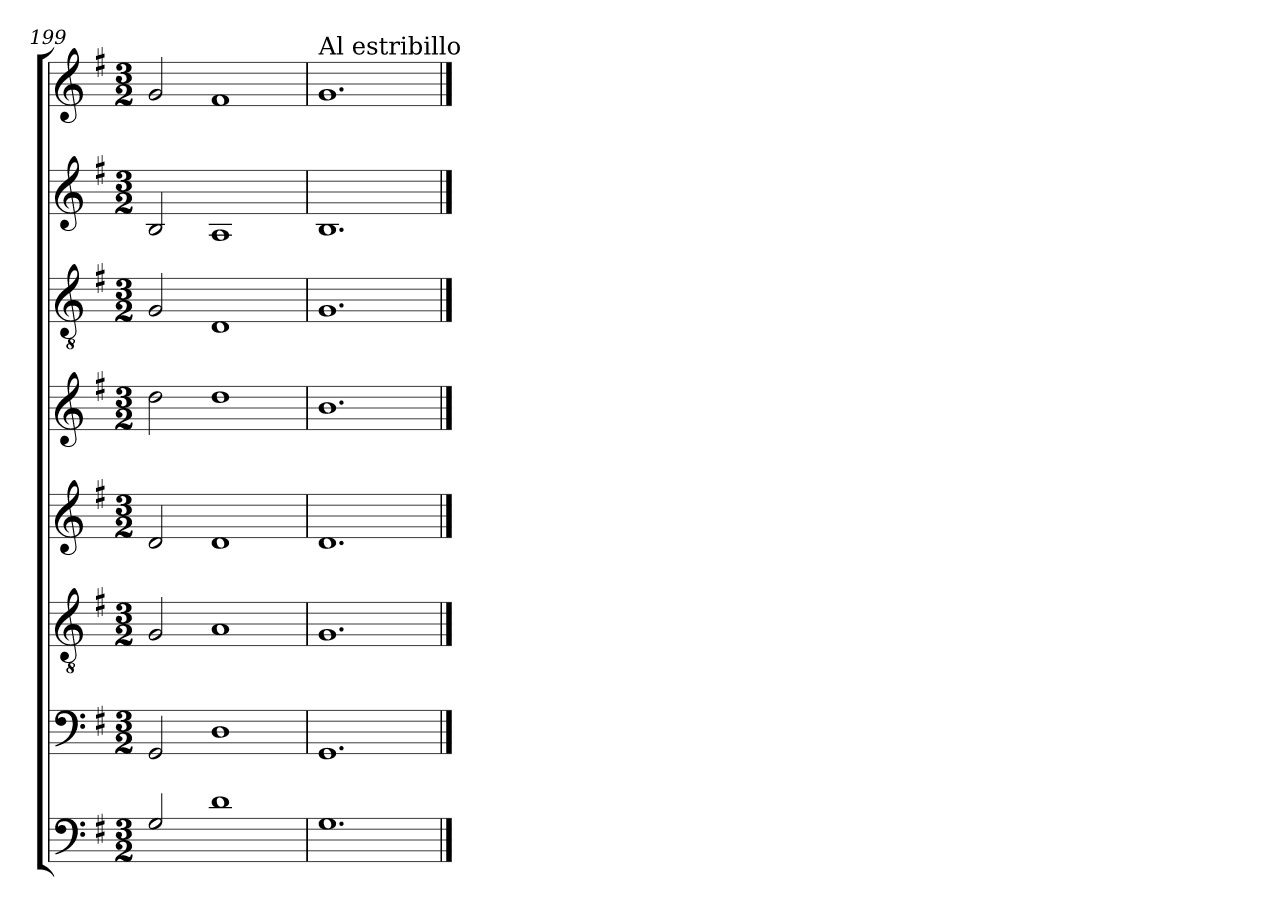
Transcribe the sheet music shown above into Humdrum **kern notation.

**kern	**kern	**kern	**kern	**kern	**kern	**kern	**kern
*part8	*part7	*part6	*part5	*part4	*part3	*part2	*part1
*staff8	*staff7	*staff6	*staff5	*staff4	*staff3	*staff2	*staff1
*clefF4	*clefF4	*clefGv2	*clefG2	*clefG2	*clefGv2	*clefG2	*clefG2
*ITrd7c12	*	*	*	*	*	*	*
*k[f#]	*k[f#]	*k[f#]	*k[f#]	*k[f#]	*k[f#]	*k[f#]	*k[f#]
*G:	*G:	*G:	*G:	*G:	*G:	*G:	*G:
*M3/2	*M3/2	*M3/2	*M3/2	*M3/2	*M3/2	*M3/2	*M3/2
=199	=199	=199	=199	=199	=199	=199	=199
2GG/	2GG/	2G/	2d/	2dd\	2G/	2B/	2g/
1D	1D	1A	1d	1dd	1D	1A	1f#
=200	=200	=200	=200	=200	=200	=200	=200
!	!	!	!	!	!	!	!LO:TX:a:t=Al estribillo
1.GG	1.GG	1.G	1.d	1.b	1.G	1.B	1.g
==	==	==	==	==	==	==	==
*-	*-	*-	*-	*-	*-	*-	*-
